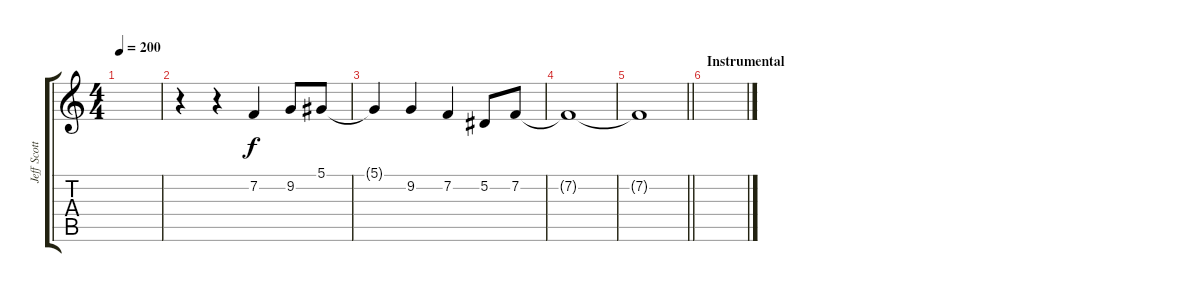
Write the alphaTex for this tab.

\track ("Jeff Scott Soto" "Jeff Scott") {instrument lead2sawtooth}
\staff {score tabs}
\tuning (Eb4 Bb3 Gb3 Db3 Ab2 Eb2) {hide}
\ts (4 4)
\tempo 200
\clef g2
\ks c
|
r.4 r.4 7.2.4 9.2.8 5.1.8 |
5.1{t}.4 9.2.4 7.2.4 5.2.8 7.2.8 |
7.2{t}.1 |
\barLineRight lightlight
7.2{t}.1 |
\section ("" "Instrumental")
